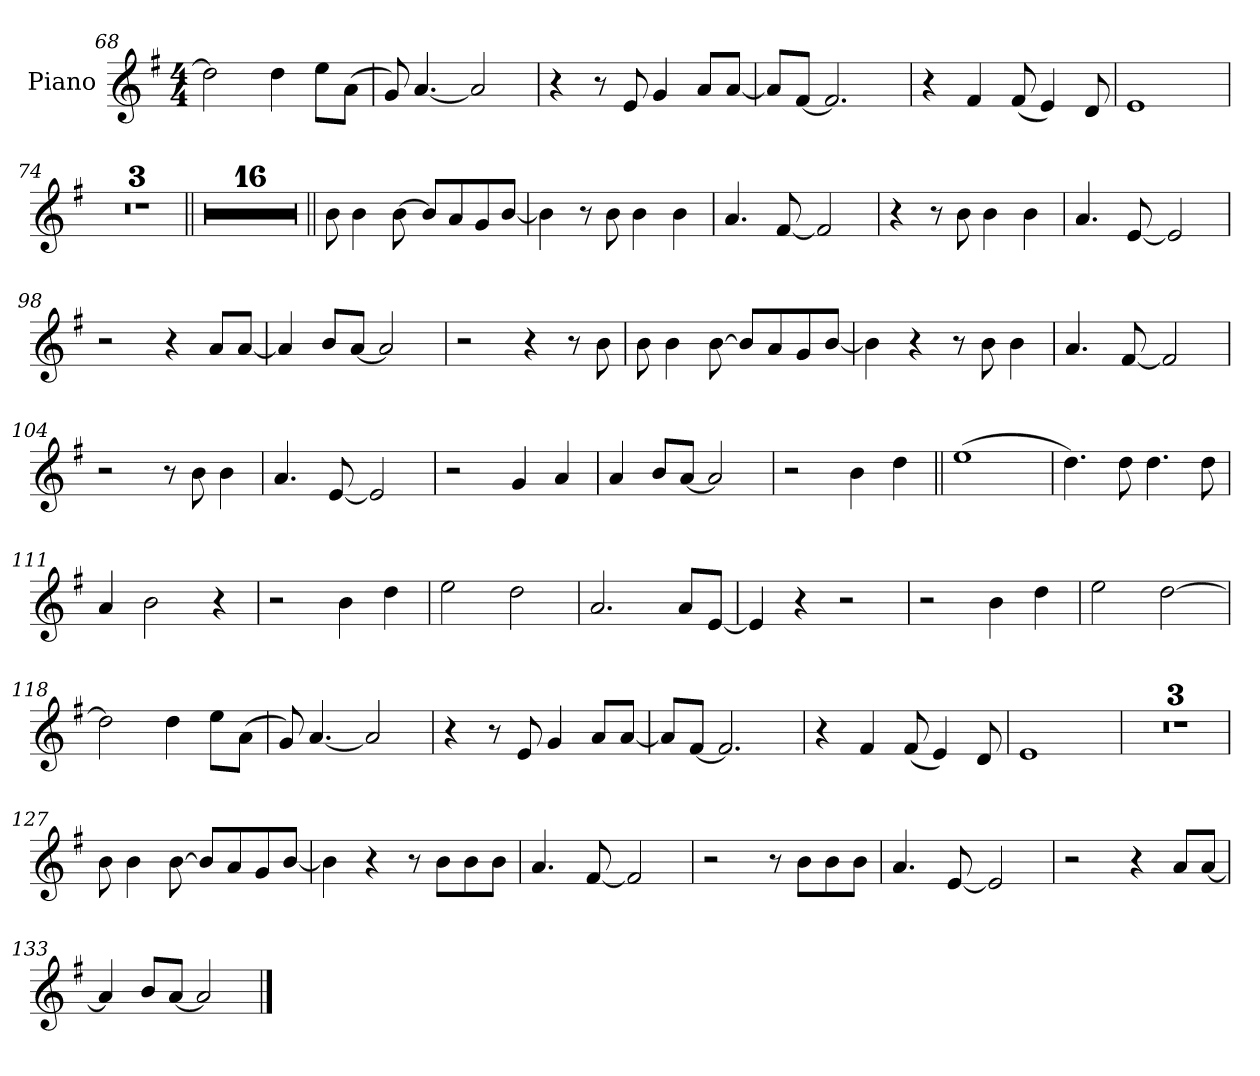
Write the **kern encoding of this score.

**kern
*part1
*staff1
*I"Piano
*I'Pno.
*clefG2
*k[f#]
*M4/4
=68
2dd]
4dd
8eeL
(>8aJ
=69
8g)
[4.a
2a]
=70
4r
8r
8e
4g
8aL
[8aJ
=71
8aL]
[8f#J
2.f#]
=72
4r
4f#
(<8f#
4e)
8d
=73
1e
=74
1r
=75
1r
=76
1r
=77||
1r
=78
1r
=79
1r
=80
1r
=81
1r
=82
1r
=83
1r
=84
1r
=85
1r
=86
1r
=87
1r
=88
1r
=89
1r
=90
1r
=91
1r
=92
1r
=93||
8b
4b
[8b
8bL]
8a
8g
[8bJ
=94
4b]
8r
8b
4b
4b
=95
4.a
[8f#
2f#]
=96
4r
8r
8b
4b
4b
=97
4.a
[8e
2e]
=98
2r
4r
8aL
[8aJ
=99
4a]
8bL
[8aJ
2a]
=100
2r
4r
8r
8b
=101
8b
4b
[8b
8bL]
8a
8g
[8bJ
=102
4b]
4r
8r
8b
4b
=103
4.a
[8f#
2f#]
=104
2r
8r
8b
4b
=105
4.a
[8e
2e]
=106
2r
4g
4a
=107
4a
8bL
[8aJ
2a]
=108
2r
4b
4dd
=109||
(>1ee
=110
4.dd)
8dd
4.dd
8dd
=111
4a
2b
4r
=112
2r
4b
4dd
=113
2ee
2dd
=114
2.a
8aL
[8eJ
=115
4e]
4r
2r
=116
2r
4b
4dd
=117
2ee
[2dd
=118
2dd]
4dd
8eeL
(>8aJ
=119
8g)
[4.a
2a]
=120
4r
8r
8e
4g
8aL
[8aJ
=121
8aL]
[8f#J
2.f#]
=122
4r
4f#
(<8f#
4e)
8d
=123
1e
=124
1r
=125
1r
=126
1r
=127
8b
4b
[8b
8bL]
8a
8g
[8bJ
=128
4b]
4r
8r
8bL
8b
8bJ
=129
4.a
[8f#
2f#]
=130
2r
8r
8bL
8b
8bJ
=131
4.a
[8e
2e]
=132
2r
4r
8aL
[8aJ
=133
4a]
8bL
[8aJ
2a]
==
*-
